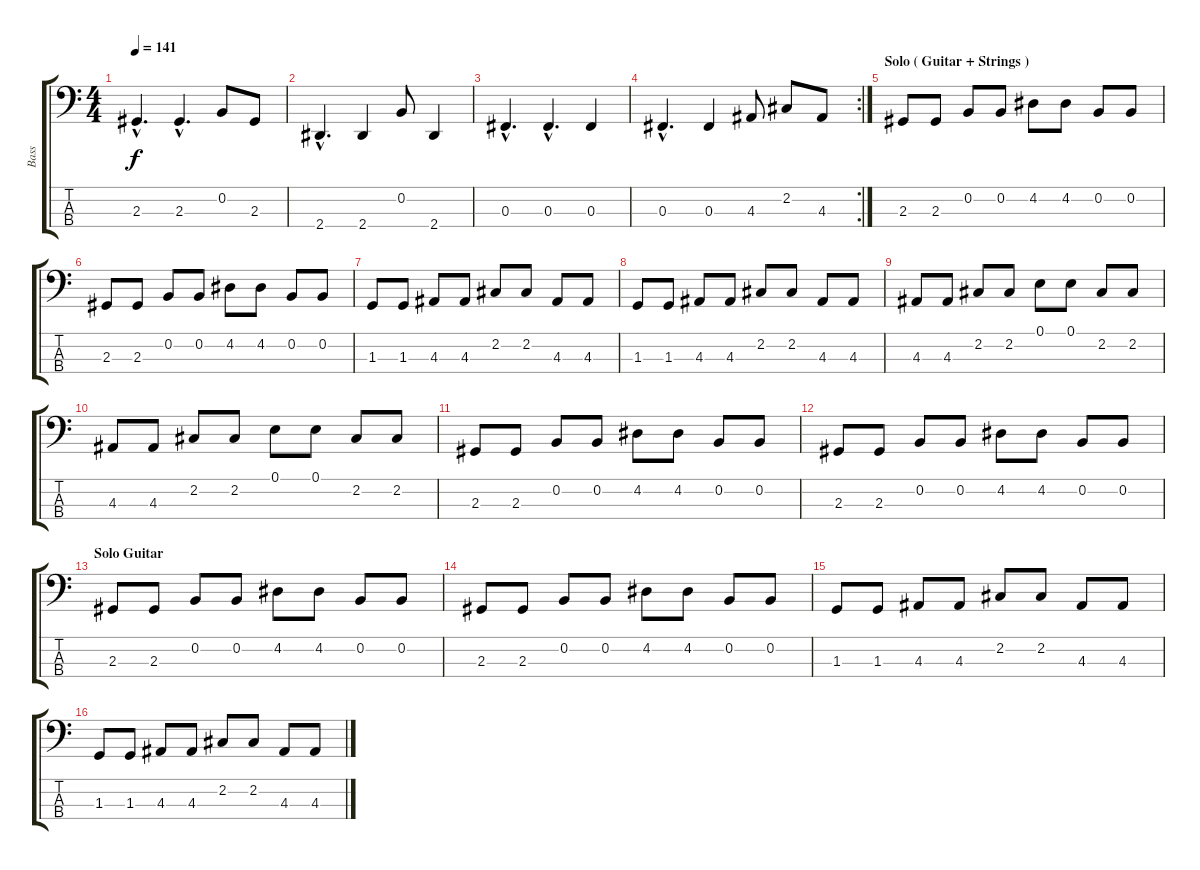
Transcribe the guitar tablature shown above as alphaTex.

\track ("Bass" "Bass") {instrument electricbassfinger}
\staff {score tabs}
\tuning (E2 B1 Gb1 Db1) {hide}
\ts (4 4)
\tempo 141
\clef f4
\ks c
2.3{hac}.4{d dy f} 2.3{hac}.4{d} 0.2.8 2.3.8 |
2.4{hac}.4{d} 2.4.4 0.2.8 2.4.4 |
0.3{hac}.4{d} 0.3{hac}.4{d} 0.3.4 |
\rc 2
0.3{hac}.4{d} 0.3.4 4.3.8 2.2.8 4.3.8 |
\section ("" "Solo ( Guitar + Strings )")
2.3.8 2.3.8 0.2.8 0.2.8 4.2.8 4.2.8 0.2.8 0.2.8 |
2.3.8 2.3.8 0.2.8 0.2.8 4.2.8 4.2.8 0.2.8 0.2.8 |
1.3.8 1.3.8 4.3.8 4.3.8 2.2.8 2.2.8 4.3.8 4.3.8 |
1.3.8 1.3.8 4.3.8 4.3.8 2.2.8 2.2.8 4.3.8 4.3.8 |
4.3.8 4.3.8 2.2.8 2.2.8 0.1.8 0.1.8 2.2.8 2.2.8 |
4.3.8 4.3.8 2.2.8 2.2.8 0.1.8 0.1.8 2.2.8 2.2.8 |
2.3.8 2.3.8 0.2.8 0.2.8 4.2.8 4.2.8 0.2.8 0.2.8 |
2.3.8 2.3.8 0.2.8 0.2.8 4.2.8 4.2.8 0.2.8 0.2.8 |
\section ("" "Solo Guitar")
2.3.8 2.3.8 0.2.8 0.2.8 4.2.8 4.2.8 0.2.8 0.2.8 |
2.3.8 2.3.8 0.2.8 0.2.8 4.2.8 4.2.8 0.2.8 0.2.8 |
1.3.8 1.3.8 4.3.8 4.3.8 2.2.8 2.2.8 4.3.8 4.3.8 |
1.3.8 1.3.8 4.3.8 4.3.8 2.2.8 2.2.8 4.3.8 4.3.8
